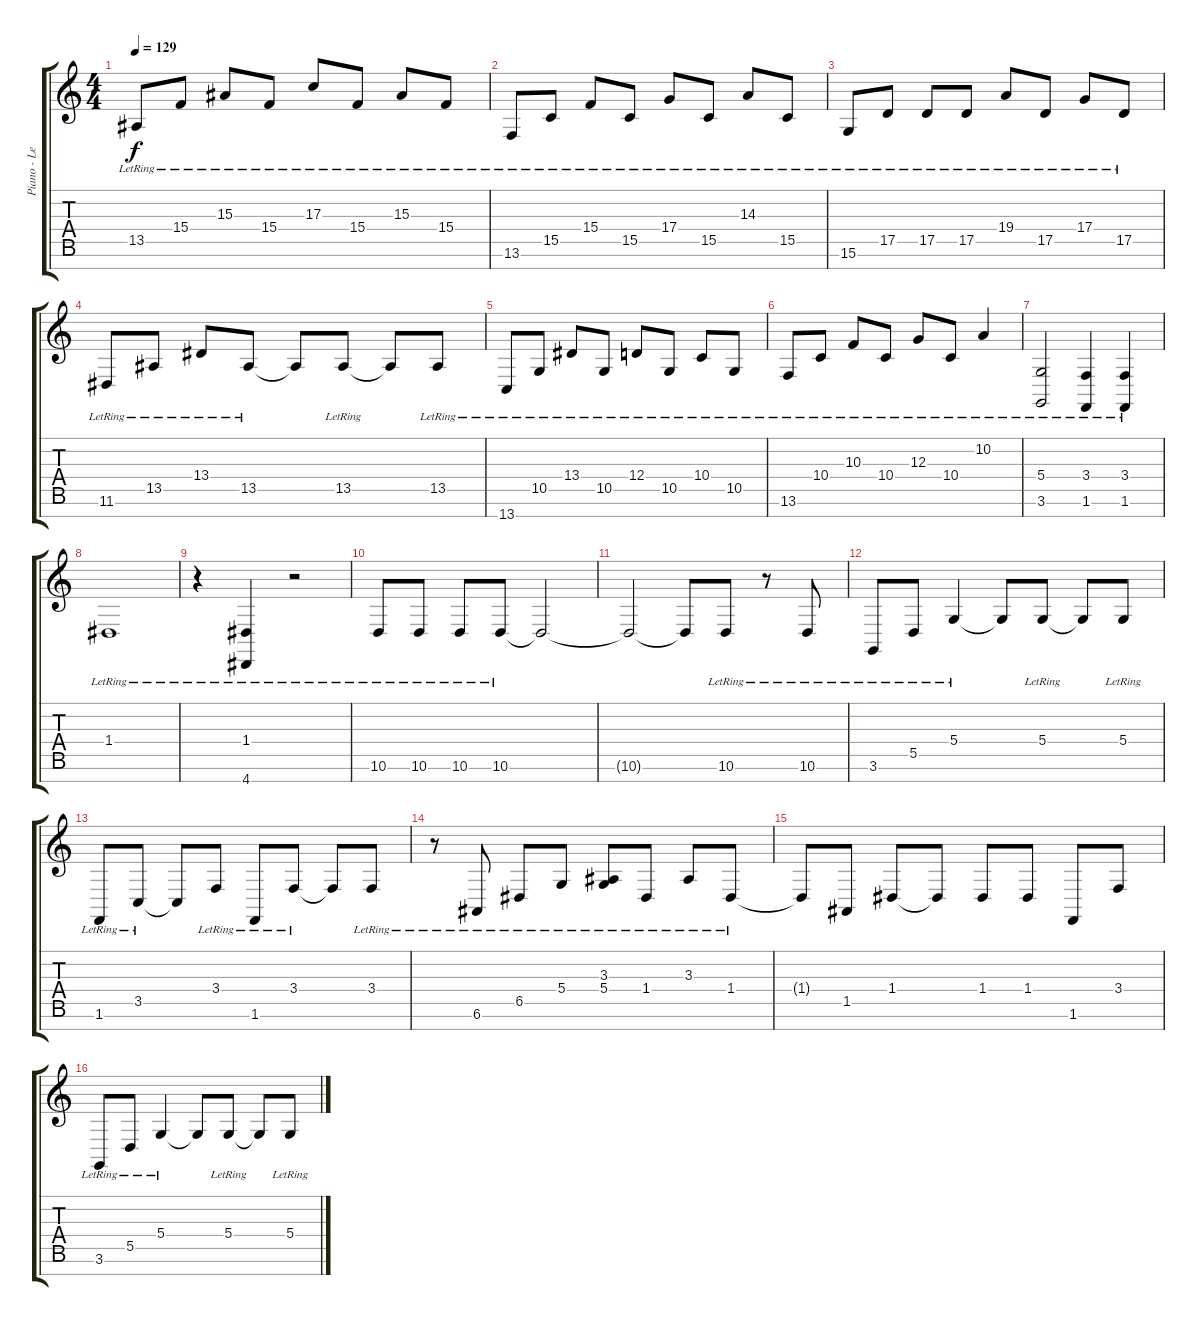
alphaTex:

\track ("Piano - Left" "Piano - Le") {instrument brightacousticpiano}
\staff {score tabs}
\tuning (E4 B3 G3 D3 A2 E2 B1) {hide}
\ts (4 4)
\tempo 129
\clef g2
\ks c
13.5{lr}.8{dy f} 15.4{lr}.8 15.3{lr}.8 15.4{lr}.8 17.3{lr}.8 15.4{lr}.8 15.3{lr}.8 15.4{lr}.8 |
13.6{lr}.8 15.5{lr}.8 15.4{lr}.8 15.5{lr}.8 17.4{lr}.8 15.5{lr}.8 14.3{lr}.8 15.5{lr}.8 |
15.6{lr}.8 17.5{lr}.8 17.5{lr}.8 17.5{lr}.8 19.4{lr}.8 17.5{lr}.8 17.4{lr}.8 17.5{lr}.8 |
11.6{lr}.8 13.5{lr}.8 13.4{lr}.8 13.5{lr}.8 13.5{t}.8 13.5{lr}.8 13.5{t}.8 13.5{lr}.8 |
13.7{lr}.8 10.5{lr}.8 13.4{lr}.8 10.5{lr}.8 12.4{lr}.8 10.5{lr}.8 10.4{lr}.8 10.5{lr}.8 |
13.6{lr}.8 10.4{lr}.8 10.3{lr}.8 10.4{lr}.8 12.3{lr}.8 10.4{lr}.8 10.2{lr}.4 |
(5.4{lr} 3.6{lr}).2 (3.4{lr} 1.6{lr}).4 (3.4{lr} 1.6{lr}).4 |
1.4{lr}.1 |
r.4 (1.4{lr} 4.7{lr}).4 r.2 |
10.6{lr}.8 10.6{lr}.8 10.6{lr}.8 10.6{lr}.8 10.6{t}.2 |
10.6{t}.2 10.6{t}.8 10.6{lr}.8 r.8 10.6{lr}.8 |
3.6{lr}.8 5.5{lr}.8 5.4{lr}.4 5.4{t}.8 5.4{lr}.8 5.4{t}.8 5.4{lr}.8 |
1.6{lr}.8 3.5{lr}.8 3.5{t}.8 3.4{lr}.8 1.6{lr}.8 3.4{lr}.8 3.4{t}.8 3.4{lr}.8 |
r.8 6.6{lr}.8 6.5{lr}.8 5.4{lr}.8 (3.3{lr} 5.4{lr}).8 1.4{lr}.8 3.3{lr}.8 1.4{lr}.8 |
1.4{t}.8 1.5.8 1.4.8 1.4{t}.8 1.4.8 1.4.8 1.6.8 3.4.8 |
\section ("" "")
3.6{lr}.8 5.5{lr}.8 5.4{lr}.4 5.4{t}.8 5.4{lr}.8 5.4{t}.8 5.4{lr}.8
